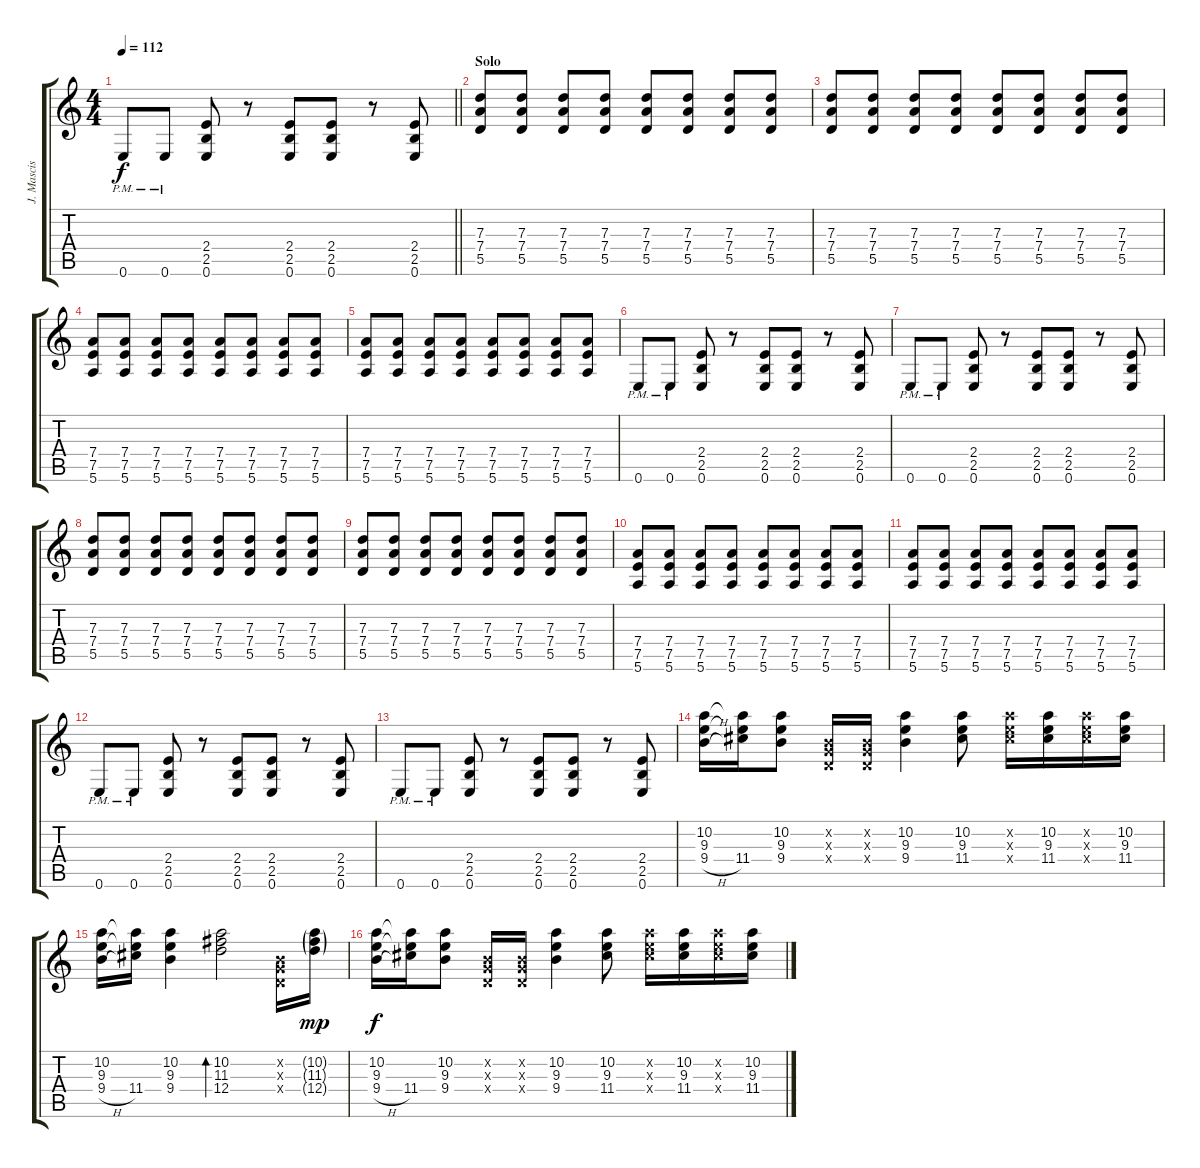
\track ("J. Mascis distorted" "J. Mascis ") {instrument overdrivenguitar}
\staff {score tabs}
\tuning (E4 B3 G3 D3 A2 E2) {hide}
\ts (4 4)
\tempo 112
\clef g2
\barLineRight lightlight
\ks c
0.6{pm}.8{dy f} 0.6{pm}.8 (2.4 2.5 0.6).8 r.8 (2.4 2.5 0.6).8 (2.4 2.5 0.6).8 r.8 (2.4 2.5 0.6).8 |
\section ("" "Solo")
(7.3 7.4 5.5).8 (7.3 7.4 5.5).8 (7.3 7.4 5.5).8 (7.3 7.4 5.5).8 (7.3 7.4 5.5).8 (7.3 7.4 5.5).8 (7.3 7.4 5.5).8 (7.3 7.4 5.5).8 |
(7.3 7.4 5.5).8 (7.3 7.4 5.5).8 (7.3 7.4 5.5).8 (7.3 7.4 5.5).8 (7.3 7.4 5.5).8 (7.3 7.4 5.5).8 (7.3 7.4 5.5).8 (7.3 7.4 5.5).8 |
(7.4 7.5 5.6).8 (7.4 7.5 5.6).8 (7.4 7.5 5.6).8 (7.4 7.5 5.6).8 (7.4 7.5 5.6).8 (7.4 7.5 5.6).8 (7.4 7.5 5.6).8 (7.4 7.5 5.6).8 |
(7.4 7.5 5.6).8 (7.4 7.5 5.6).8 (7.4 7.5 5.6).8 (7.4 7.5 5.6).8 (7.4 7.5 5.6).8 (7.4 7.5 5.6).8 (7.4 7.5 5.6).8 (7.4 7.5 5.6).8 |
0.6{pm}.8 0.6{pm}.8 (2.4 2.5 0.6).8 r.8 (2.4 2.5 0.6).8 (2.4 2.5 0.6).8 r.8 (2.4 2.5 0.6).8 |
0.6{pm}.8 0.6{pm}.8 (2.4 2.5 0.6).8 r.8 (2.4 2.5 0.6).8 (2.4 2.5 0.6).8 r.8 (2.4 2.5 0.6).8 |
(7.3 7.4 5.5).8 (7.3 7.4 5.5).8 (7.3 7.4 5.5).8 (7.3 7.4 5.5).8 (7.3 7.4 5.5).8 (7.3 7.4 5.5).8 (7.3 7.4 5.5).8 (7.3 7.4 5.5).8 |
(7.3 7.4 5.5).8 (7.3 7.4 5.5).8 (7.3 7.4 5.5).8 (7.3 7.4 5.5).8 (7.3 7.4 5.5).8 (7.3 7.4 5.5).8 (7.3 7.4 5.5).8 (7.3 7.4 5.5).8 |
(7.4 7.5 5.6).8 (7.4 7.5 5.6).8 (7.4 7.5 5.6).8 (7.4 7.5 5.6).8 (7.4 7.5 5.6).8 (7.4 7.5 5.6).8 (7.4 7.5 5.6).8 (7.4 7.5 5.6).8 |
(7.4 7.5 5.6).8 (7.4 7.5 5.6).8 (7.4 7.5 5.6).8 (7.4 7.5 5.6).8 (7.4 7.5 5.6).8 (7.4 7.5 5.6).8 (7.4 7.5 5.6).8 (7.4 7.5 5.6).8 |
0.6{pm}.8 0.6{pm}.8 (2.4 2.5 0.6).8 r.8 (2.4 2.5 0.6).8 (2.4 2.5 0.6).8 r.8 (2.4 2.5 0.6).8 |
0.6{pm}.8 0.6{pm}.8 (2.4 2.5 0.6).8 r.8 (2.4 2.5 0.6).8 (2.4 2.5 0.6).8 r.8 (2.4 2.5 0.6).8 |
(10.2 9.3 9.4{h}).16 (10.2{t} 9.3{t} 11.4).16 (10.2 9.3 9.4).8 (0.2{x} 0.3{x} 0.4{x}).16 (0.2{x} 0.3{x} 0.4{x}).16 (10.2 9.3 9.4).4 (10.2 9.3 11.4).8 (10.2{x} 9.3{x} 11.4{x}).16 (10.2 9.3 11.4).16 (10.2{x} 9.3{x} 11.4{x}).16 (10.2 9.3 11.4).16 |
(10.2 9.3 9.4{h}).16 (10.2{t} 9.3{t} 11.4).16 (10.2 9.3 9.4).4 (10.2 11.3 12.4).2{bd 240} (0.2{x} 0.3{x} 0.4{x}).16 (10.2{g} 11.3{g} 12.4{g}).16{dy mp} |
(10.2 9.3 9.4{h}).16{dy f} (10.2{t} 9.3{t} 11.4).16 (10.2 9.3 9.4).8 (0.2{x} 0.3{x} 0.4{x}).16 (0.2{x} 0.3{x} 0.4{x}).16 (10.2 9.3 9.4).4 (10.2 9.3 11.4).8 (10.2{x} 9.3{x} 11.4{x}).16 (10.2 9.3 11.4).16 (10.2{x} 9.3{x} 11.4{x}).16 (10.2 9.3 11.4).16
